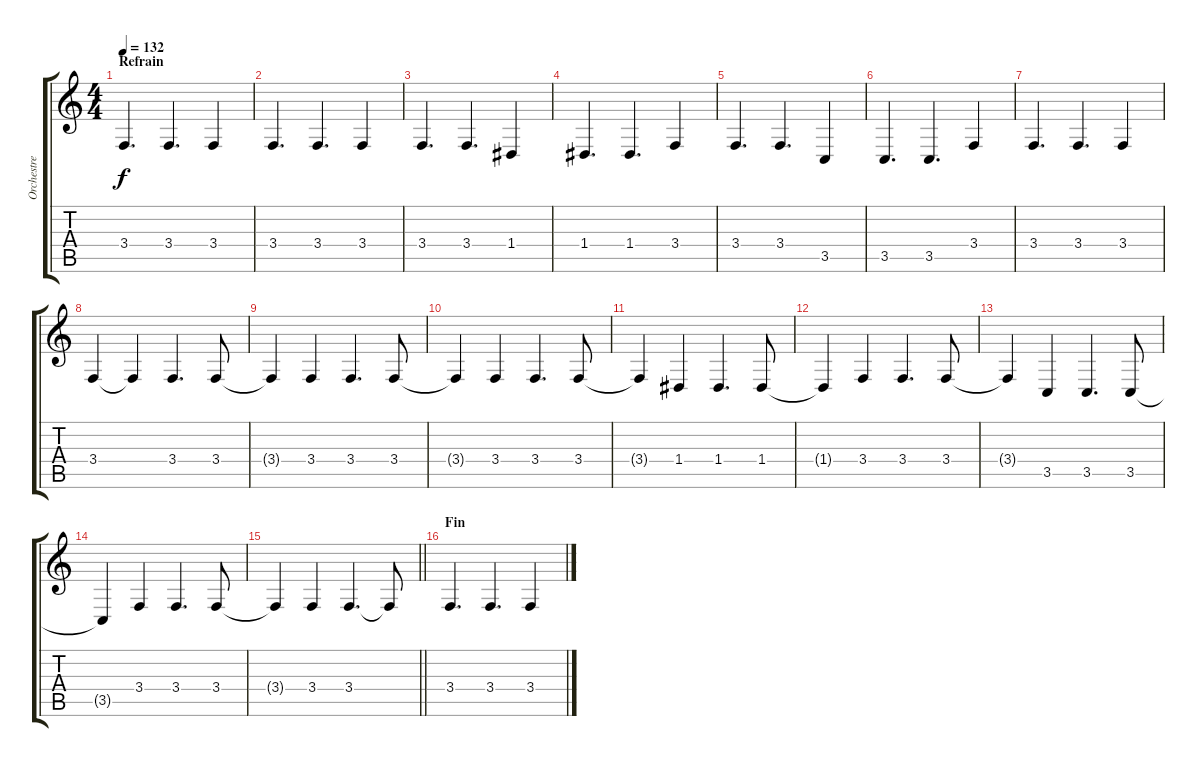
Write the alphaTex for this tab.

\track ("Orchestre " "Orchestre ") {instrument orchestrahit}
\staff {score tabs}
\tuning (E4 B3 G3 D3 A2 E2) {hide}
\ts (4 4)
\section ("" "Refrain")
\tempo 132
\clef g2
\ks c
3.4.4{d dy f} 3.4.4{d} 3.4.4 |
3.4.4{d} 3.4.4{d} 3.4.4 |
3.4.4{d} 3.4.4{d} 1.4.4 |
1.4.4{d} 1.4.4{d} 3.4.4 |
3.4.4{d} 3.4.4{d} 3.5.4 |
3.5.4{d} 3.5.4{d} 3.4.4 |
3.4.4{d} 3.4.4{d} 3.4.4 |
3.4.4 3.4{t}.4 3.4.4{d} 3.4.8 |
3.4{t}.4 3.4.4 3.4.4{d} 3.4.8 |
3.4{t}.4 3.4.4 3.4.4{d} 3.4.8 |
3.4{t}.4 1.4.4 1.4.4{d} 1.4.8 |
1.4{t}.4 3.4.4 3.4.4{d} 3.4.8 |
3.4{t}.4 3.5.4 3.5.4{d} 3.5.8 |
3.5{t}.4 3.4.4 3.4.4{d} 3.4.8 |
\barLineRight lightlight
3.4{t}.4 3.4.4 3.4.4{d} 3.4{t}.8 |
\section ("" "Fin")
3.4.4{d} 3.4.4{d} 3.4.4
